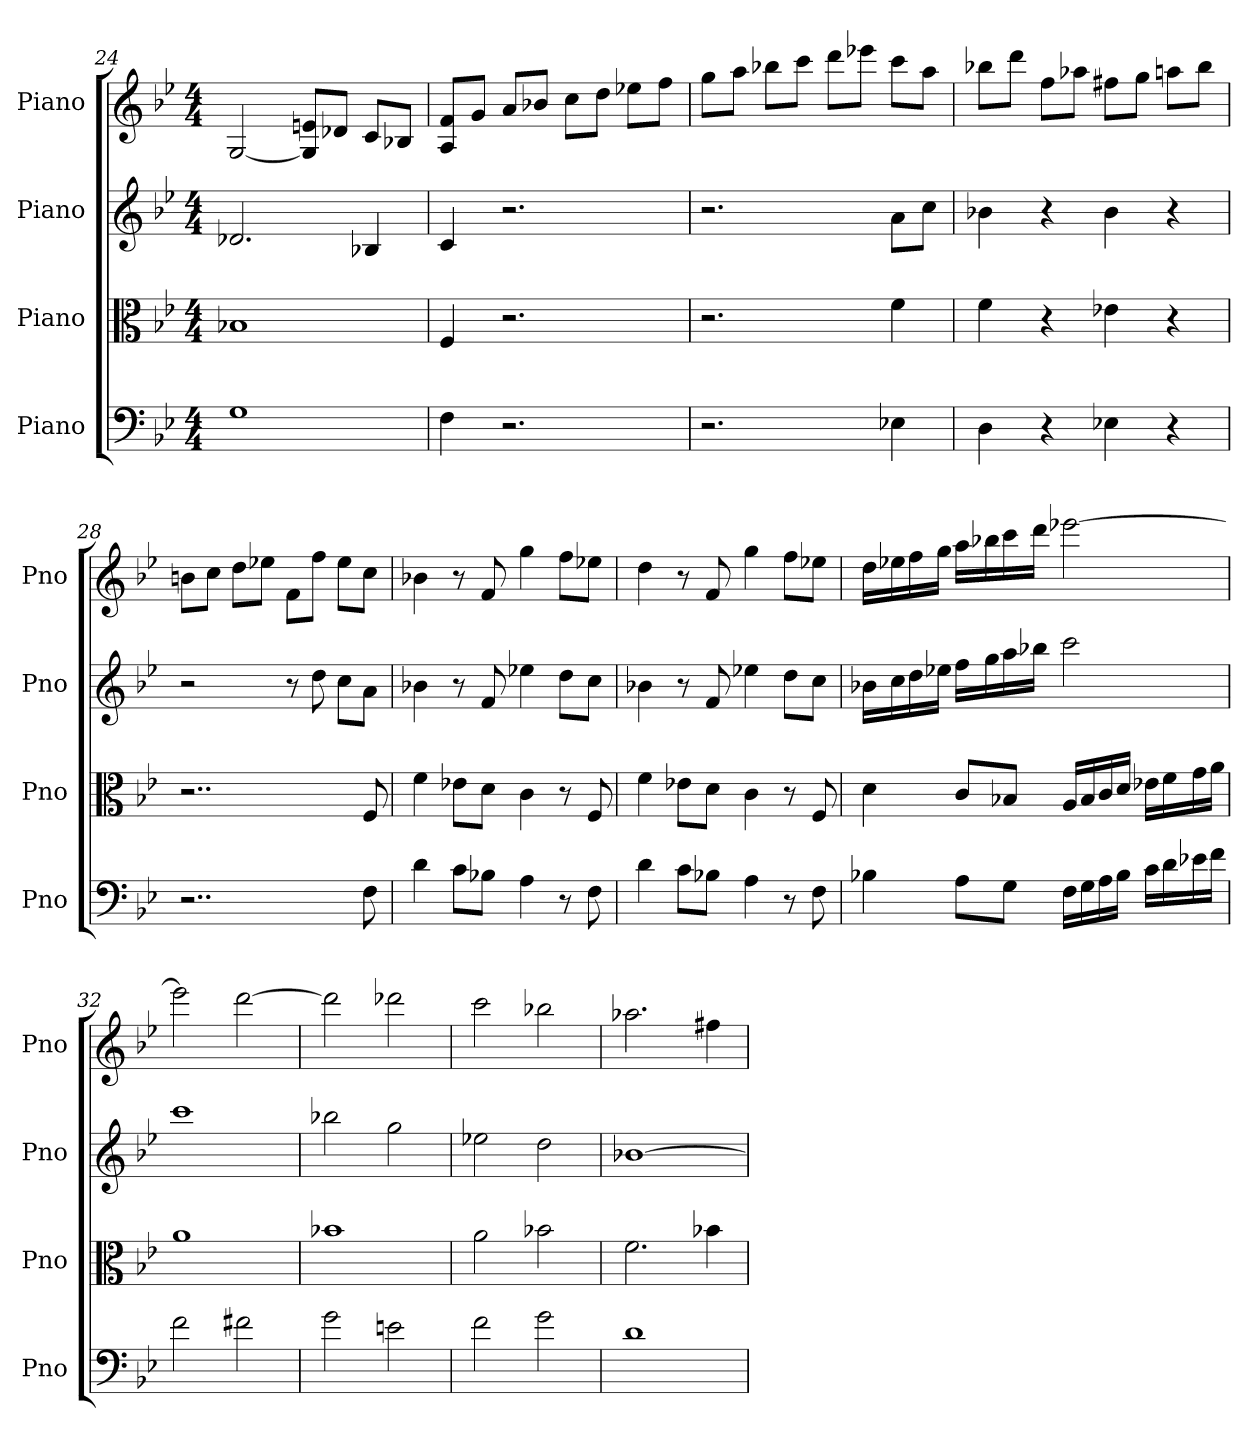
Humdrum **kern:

**kern	**kern	**kern	**kern
*part4	*part3	*part2	*part1
*staff4	*staff3	*staff2	*staff1
*I"Piano	*I"Piano	*I"Piano	*I"Piano
*I'Pno	*I'Pno	*I'Pno	*I'Pno
*clefF4	*clefC3	*clefG2	*clefG2
*k[b-e-]	*k[b-e-]	*k[b-e-]	*k[b-e-]
*M4/4	*M4/4	*M4/4	*M4/4
=24	=24	=24	=24
1G	1B-X	2.d-X/	[2G/
.	.	.	8G/] 8e/L
.	.	.	8d-X/J
.	.	4B-X/	8c/L
.	.	.	8B-X/J
=25	=25	=25	=25
4F\	4F/	4c/	8A/ 8f/L
.	.	.	8g/J
2.r	2.r	2.r	8a/L
.	.	.	8b-X/J
.	.	.	8cc\L
.	.	.	8dd\J
.	.	.	8ee-X\L
.	.	.	8ff\J
=26	=26	=26	=26
2.r	2.r	2.r	8gg\L
.	.	.	8aa\J
.	.	.	8bb-X\L
.	.	.	8ccc\J
.	.	.	8ddd\L
.	.	.	8eee-X\J
4E-X\	4f\	8a\L	8ccc\L
.	.	8cc\J	8aa\J
!!LO:LB:g=z
=27	=27	=27	=27
4D\	4f\	4b-X\	8bb-X\L
.	.	.	8ddd\J
4r	4r	4r	8ff\L
.	.	.	8aa-X\J
4E-X\	4e-X\	4b-\	8ff#X\L
.	.	.	8gg\J
4r	4r	4r	8aan\L
.	.	.	8bb-\J
=28	=28	=28	=28
2..r	2..r	2r	8b\L
.	.	.	8cc\J
.	.	.	8dd\L
.	.	.	8ee-X\J
.	.	8r	8f\L
.	.	8dd\	8ff\J
.	.	8cc\L	8ee-\L
8F\	8F/	8a\J	8cc\J
=29	=29	=29	=29
4d\	4f\	4b-X\	4b-X\
8c\L	8e-X\L	8r	8r
8B-X\J	8d\J	8f/	8f/
4A\	4c\	4ee-X\	4gg\
8r	8r	8dd\L	8ff\L
8F\	8F/	8cc\J	8ee-X\J
=30	=30	=30	=30
4d\	4f\	4b-X\	4dd\
8c\L	8e-X\L	8r	8r
8B-X\J	8d\J	8f/	8f/
4A\	4c\	4ee-X\	4gg\
8r	8r	8dd\L	8ff\L
8F\	8F/	8cc\J	8ee-X\J
!!LO:LB:g=z
=31	=31	=31	=31
4B-X\	4d\	16b-X\LL	16dd\LL
.	.	16cc\	16ee-X\
.	.	16dd\	16ff\
.	.	16ee-X\JJ	16gg\JJ
8A\L	8c/L	16ff\LL	16aa\LL
.	.	16gg\	16bb-X\
8G\J	8B-X/J	16aa\	16ccc\
.	.	16bb-X\JJ	16ddd\JJ
16F\LL	16A/LL	2ccc\	[2eee-X\
16G\	16B-/	.	.
16A\	16c/	.	.
16B-\JJ	16d/JJ	.	.
16c\LL	16e-X\LL	.	.
16d\	16f\	.	.
16e-X\	16g\	.	.
16f\JJ	16a\JJ	.	.
=32	=32	=32	=32
2f\	1a	1ccc	2eee-\]
2f#X\	.	.	[2ddd\
=33	=33	=33	=33
2g\	1b-X	2bb-X\	2ddd\]
2e\	.	2gg\	2ddd-X\
=34	=34	=34	=34
2f\	2a\	2ee-X\	2ccc\
2g\	2b-X\	2dd\	2bb-X\
=35	=35	=35	=35
1d	2.f\	[1b-X	2.aa-X\
.	4b-X\	.	4ff#X\
=	=	=	=
*-	*-	*-	*-
